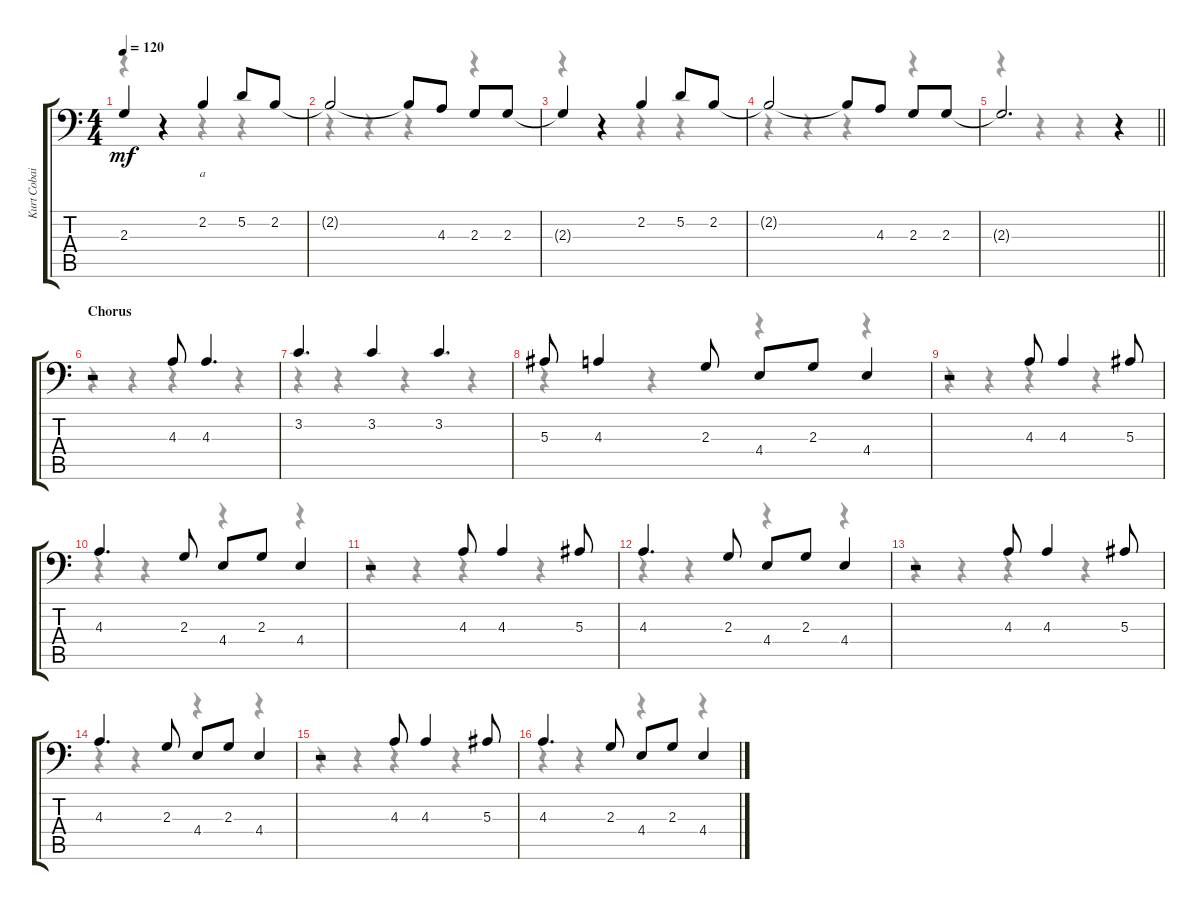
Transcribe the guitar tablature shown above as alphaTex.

\track ("Kurt Cobain (Voice)" "Kurt Cobai") {instrument cello}
\staff {score tabs}
\tuning (D4 A3 F3 C3 G2 D2) {hide}
\voice
\ts (4 4)
\tempo 120
\clef f4
\ks c
2.3{t}.4{lyrics (0 " ") lyrics (1 "") lyrics (2 "") lyrics (3 "") lyrics (4 "") dy mf} r.4 2.2.4{lyrics (0 "a") lyrics (1 "") lyrics (2 "") lyrics (3 "") lyrics (4 "")} 5.2.8 2.2.8 |
2.2{t}.2 2.2{t}.8 4.3.8 2.3.8 2.3.8 |
2.3{t}.4 r.4 2.2.4 5.2.8 2.2.8 |
2.2{t}.2 2.2{t}.8 4.3.8 2.3.8 2.3.8 |
\barLineRight lightlight
2.3{t}.2{d} r.4 |
\section ("" "Chorus")
r.2 4.3.8 4.3.4{d} |
3.2.4{d} 3.2.4 3.2.4{d} |
5.3.8 4.3.4 2.3.8 4.4.8 2.3.8 4.4.4 |
r.2 4.3.8 4.3.4 5.3.8 |
4.3.4{d} 2.3.8 4.4.8 2.3.8 4.4.4 |
r.2 4.3.8 4.3.4 5.3.8 |
4.3.4{d} 2.3.8 4.4.8 2.3.8 4.4.4 |
r.2 4.3.8 4.3.4 5.3.8 |
4.3.4{d} 2.3.8 4.4.8 2.3.8 4.4.4 |
r.2 4.3.8 4.3.4 5.3.8 |
4.3.4{d} 2.3.8 4.4.8 2.3.8 4.4.4
\voice
\clef f4
\ottava regular
\simile none
\ks c
r.4{dy f} r.4 r.4 r.4 |
r.4 r.4 r.4 r.4 |
r.4 r.4 r.4 r.4 |
r.4 r.4 r.4 r.4 |
\barLineRight lightlight
r.4 r.4 r.4 r.4 |
r.4 r.4 r.4 r.4 |
r.4 r.4 r.4 r.4 |
r.4 r.4 r.4 r.4 |
r.4 r.4 r.4 r.4 |
r.4 r.4 r.4 r.4 |
r.4 r.4 r.4 r.4 |
r.4 r.4 r.4 r.4 |
r.4 r.4 r.4 r.4 |
r.4 r.4 r.4 r.4 |
r.4 r.4 r.4 r.4 |
r.4 r.4 r.4 r.4
